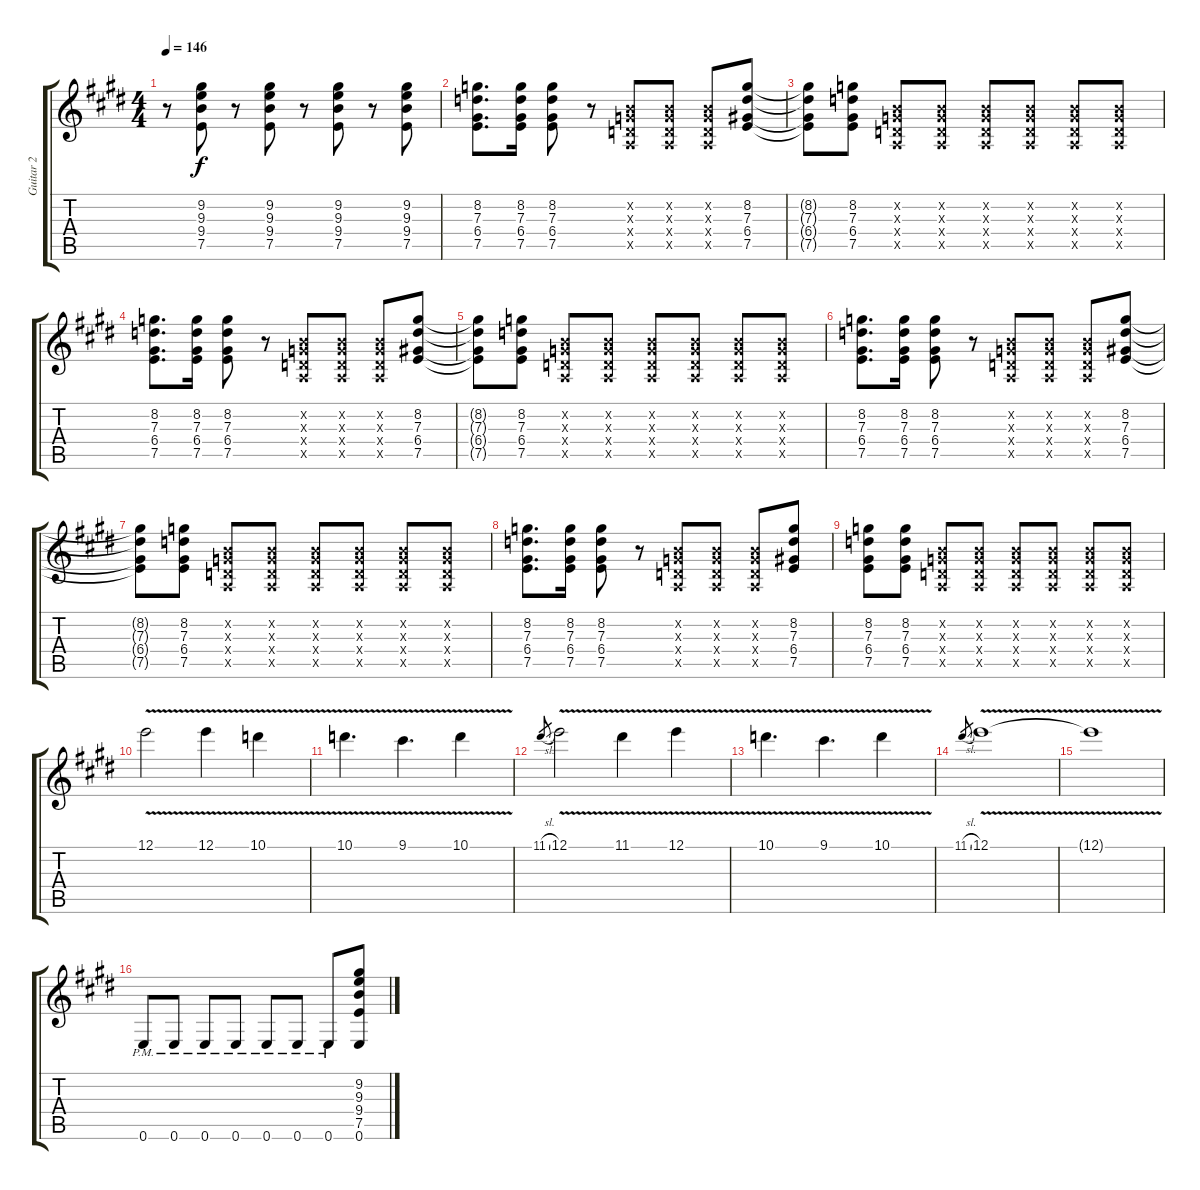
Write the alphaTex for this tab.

\track ("Guitar 2" "Guitar 2") {instrument distortionguitar}
\staff {score tabs}
\tuning (E4 B3 G3 D3 A2 E2) {hide}
\ts (4 4)
\tempo 146
\clef g2
\ks e
r.8{dy f} (9.2 9.3 9.4 7.5).8 r.8 (9.2 9.3 9.4 7.5).8 r.8 (9.2 9.3 9.4 7.5).8 r.8 (9.2 9.3 9.4 7.5).8 |
(8.2 7.3 6.4 7.5).8{d} (8.2 7.3 6.4 7.5).16 (8.2 7.3 6.4 7.5).8 r.8 (0.2{x} 0.3{x} 0.4{x} 0.5{x}).8 (0.2{x} 0.3{x} 0.4{x} 0.5{x}).8 (0.2{x} 0.3{x} 0.4{x} 0.5{x}).8 (8.2 7.3 6.4 7.5).8 |
(8.2{t} 7.3{t} 6.4{t} 7.5{t}).8 (8.2 7.3 6.4 7.5).8 (0.2{x} 0.3{x} 0.4{x} 0.5{x}).8 (0.2{x} 0.3{x} 0.4{x} 0.5{x}).8 (0.2{x} 0.3{x} 0.4{x} 0.5{x}).8 (0.2{x} 0.3{x} 0.4{x} 0.5{x}).8 (0.2{x} 0.3{x} 0.4{x} 0.5{x}).8 (0.2{x} 0.3{x} 0.4{x} 0.5{x}).8 |
(8.2 7.3 6.4 7.5).8{d} (8.2 7.3 6.4 7.5).16 (8.2 7.3 6.4 7.5).8 r.8 (0.2{x} 0.3{x} 0.4{x} 0.5{x}).8 (0.2{x} 0.3{x} 0.4{x} 0.5{x}).8 (0.2{x} 0.3{x} 0.4{x} 0.5{x}).8 (8.2 7.3 6.4 7.5).8 |
(8.2{t} 7.3{t} 6.4{t} 7.5{t}).8 (8.2 7.3 6.4 7.5).8 (0.2{x} 0.3{x} 0.4{x} 0.5{x}).8 (0.2{x} 0.3{x} 0.4{x} 0.5{x}).8 (0.2{x} 0.3{x} 0.4{x} 0.5{x}).8 (0.2{x} 0.3{x} 0.4{x} 0.5{x}).8 (0.2{x} 0.3{x} 0.4{x} 0.5{x}).8 (0.2{x} 0.3{x} 0.4{x} 0.5{x}).8 |
(8.2 7.3 6.4 7.5).8{d} (8.2 7.3 6.4 7.5).16 (8.2 7.3 6.4 7.5).8 r.8 (0.2{x} 0.3{x} 0.4{x} 0.5{x}).8 (0.2{x} 0.3{x} 0.4{x} 0.5{x}).8 (0.2{x} 0.3{x} 0.4{x} 0.5{x}).8 (8.2 7.3 6.4 7.5).8 |
(8.2{t} 7.3{t} 6.4{t} 7.5{t}).8 (8.2 7.3 6.4 7.5).8 (0.2{x} 0.3{x} 0.4{x} 0.5{x}).8 (0.2{x} 0.3{x} 0.4{x} 0.5{x}).8 (0.2{x} 0.3{x} 0.4{x} 0.5{x}).8 (0.2{x} 0.3{x} 0.4{x} 0.5{x}).8 (0.2{x} 0.3{x} 0.4{x} 0.5{x}).8 (0.2{x} 0.3{x} 0.4{x} 0.5{x}).8 |
(8.2 7.3 6.4 7.5).8{d} (8.2 7.3 6.4 7.5).16 (8.2 7.3 6.4 7.5).8 r.8 (0.2{x} 0.3{x} 0.4{x} 0.5{x}).8 (0.2{x} 0.3{x} 0.4{x} 0.5{x}).8 (0.2{x} 0.3{x} 0.4{x} 0.5{x}).8 (8.2 7.3 6.4 7.5).8 |
(8.2 7.3 6.4 7.5).8 (8.2 7.3 6.4 7.5).8 (0.2{x} 0.3{x} 0.4{x} 0.5{x}).8 (0.2{x} 0.3{x} 0.4{x} 0.5{x}).8 (0.2{x} 0.3{x} 0.4{x} 0.5{x}).8 (0.2{x} 0.3{x} 0.4{x} 0.5{x}).8 (0.2{x} 0.3{x} 0.4{x} 0.5{x}).8 (0.2{x} 0.3{x} 0.4{x} 0.5{x}).8 |
12.1{v}.2 12.1{v}.4 10.1{v}.4 |
10.1{v}.4{d} 9.1{v}.4{d} 10.1{v}.4 |
11.1{sl}.8{gr} 12.1{v}.2 11.1{v}.4 12.1{v}.4 |
10.1{v}.4{d} 9.1{v}.4{d} 10.1{v}.4 |
11.1{sl}.8{gr} 12.1{v}.1 |
12.1{t}.1 |
0.6{pm}.8 0.6{pm}.8 0.6{pm}.8 0.6{pm}.8 0.6{pm}.8 0.6{pm}.8 0.6{pm}.8 (9.2 9.3 9.4 7.5 0.6).8
